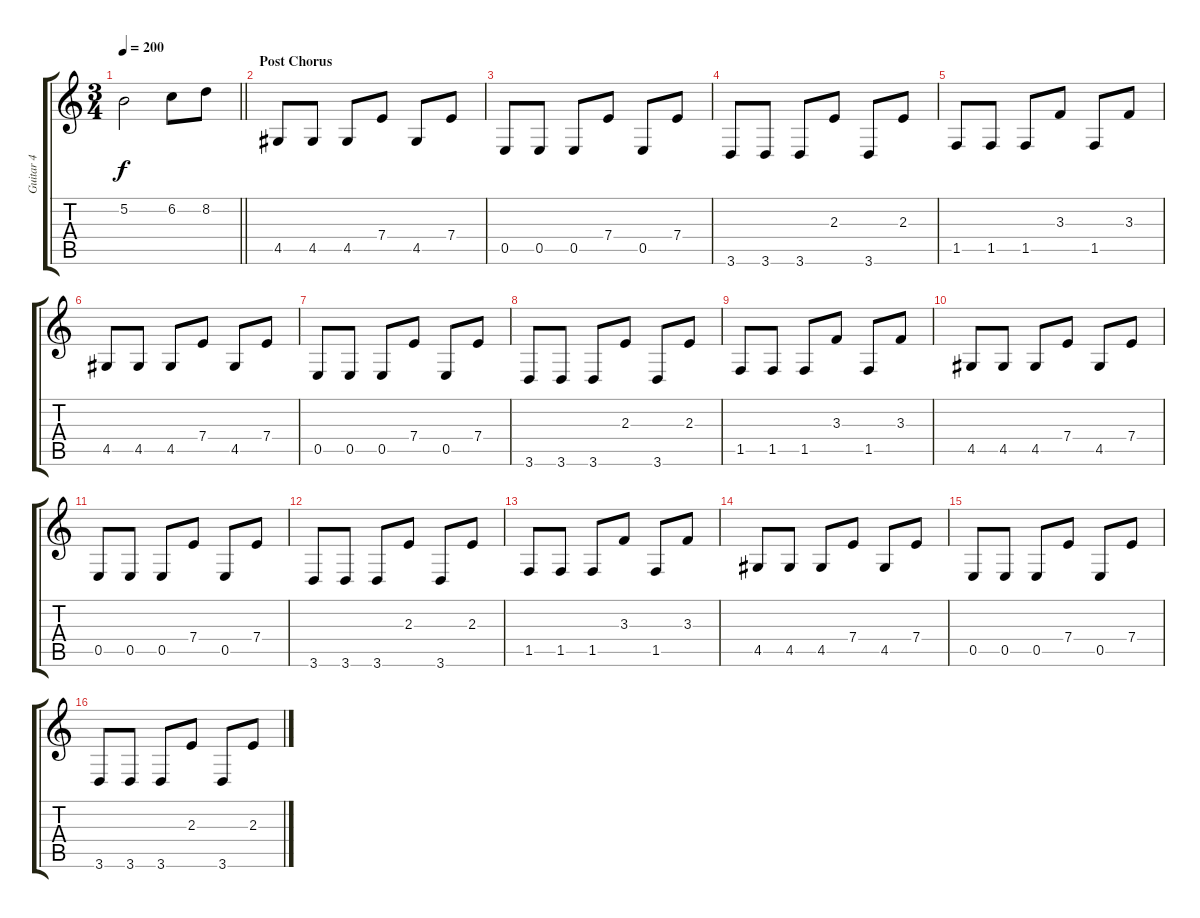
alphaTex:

\track ("Guitar 4" "Guitar 4") {instrument distortionguitar}
\staff {score tabs}
\tuning (B3 Gb3 D3 A2 E2 B1) {hide}
\ts (3 4)
\tempo 200
\clef g2
\barLineRight lightlight
\ks c
5.2.2{dy f} 6.2.8 8.2.8 |
\section ("" "Post Chorus")
4.5.8 4.5.8 4.5.8 7.4.8 4.5.8 7.4.8 |
0.5.8 0.5.8 0.5.8 7.4.8 0.5.8 7.4.8 |
3.6.8 3.6.8 3.6.8 2.3.8 3.6.8 2.3.8 |
1.5.8 1.5.8 1.5.8 3.3.8 1.5.8 3.3.8 |
4.5.8 4.5.8 4.5.8 7.4.8 4.5.8 7.4.8 |
0.5.8 0.5.8 0.5.8 7.4.8 0.5.8 7.4.8 |
3.6.8 3.6.8 3.6.8 2.3.8 3.6.8 2.3.8 |
1.5.8 1.5.8 1.5.8 3.3.8 1.5.8 3.3.8 |
4.5.8 4.5.8 4.5.8 7.4.8 4.5.8 7.4.8 |
0.5.8 0.5.8 0.5.8 7.4.8 0.5.8 7.4.8 |
3.6.8 3.6.8 3.6.8 2.3.8 3.6.8 2.3.8 |
1.5.8 1.5.8 1.5.8 3.3.8 1.5.8 3.3.8 |
4.5.8 4.5.8 4.5.8 7.4.8 4.5.8 7.4.8 |
0.5.8 0.5.8 0.5.8 7.4.8 0.5.8 7.4.8 |
3.6.8 3.6.8 3.6.8 2.3.8 3.6.8 2.3.8
